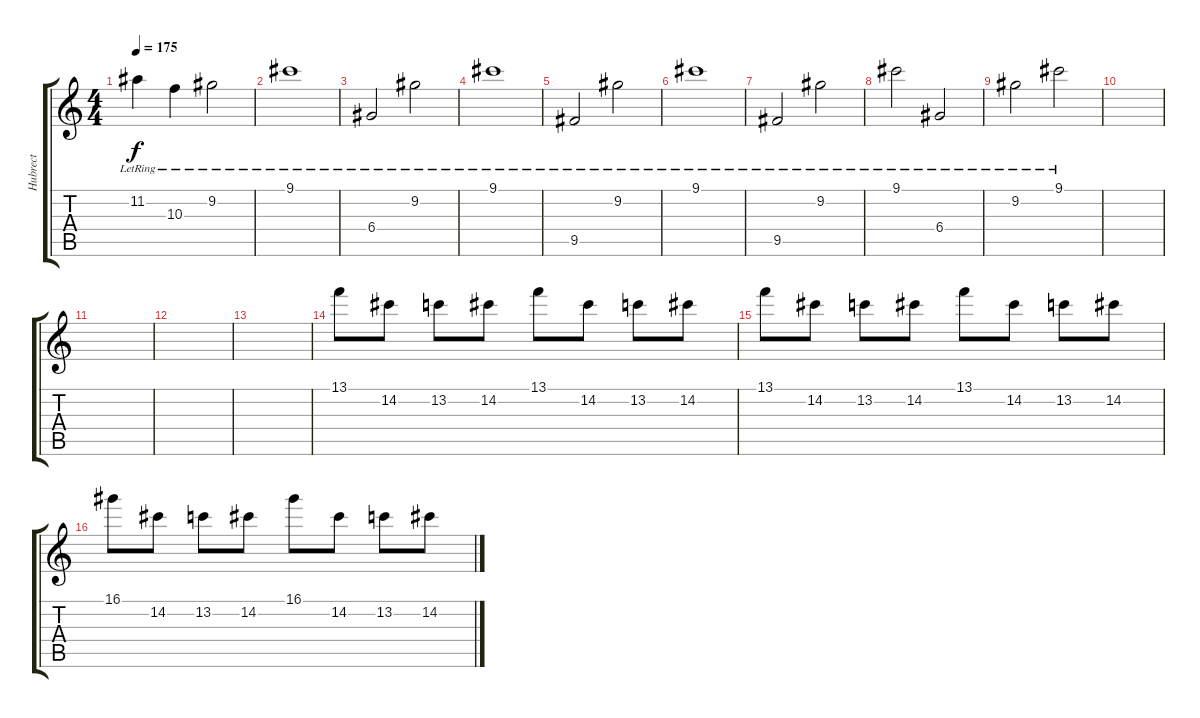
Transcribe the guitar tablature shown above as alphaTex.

\track ("Hubrect" "Hubrect") {instrument distortionguitar}
\staff {score tabs}
\tuning (E4 B3 G3 D3 A2 E2) {hide}
\ts (4 4)
\tempo 175
\clef g2
\ks c
11.2{lr}.4{dy f} 10.3{lr}.4 9.2{lr}.2 |
9.1{lr}.1 |
6.4{lr}.2 9.2{lr}.2 |
9.1{lr}.1 |
9.5{lr}.2 9.2{lr}.2 |
9.1{lr}.1 |
9.5{lr}.2 9.2{lr}.2 |
9.1{lr}.2 6.4{lr}.2 |
9.2{lr}.2 9.1{lr}.2 |
|
|
|
|
13.1.8 14.2.8 13.2.8 14.2.8 13.1.8 14.2.8 13.2.8 14.2.8 |
13.1.8 14.2.8 13.2.8 14.2.8 13.1.8 14.2.8 13.2.8 14.2.8 |
16.1.8 14.2.8 13.2.8 14.2.8 16.1.8 14.2.8 13.2.8 14.2.8
